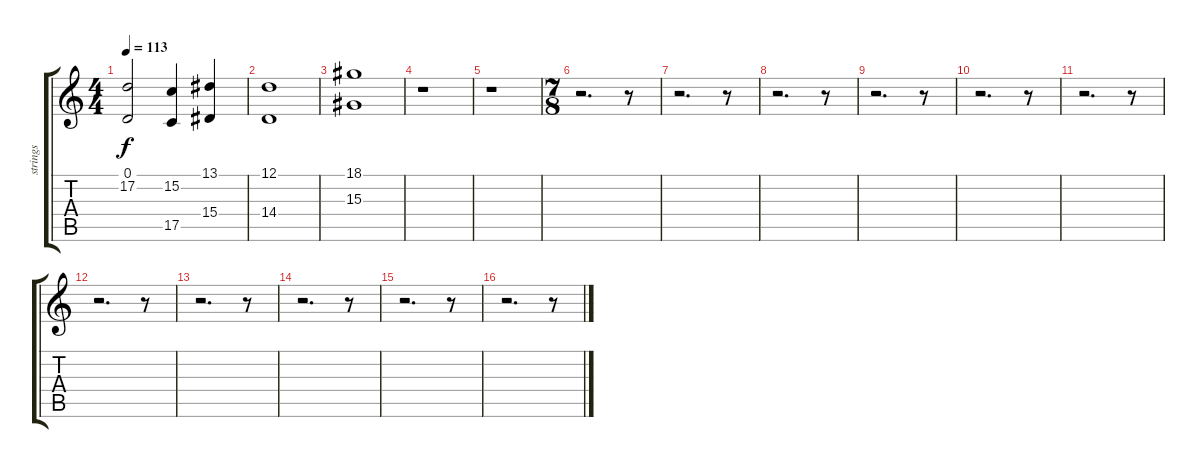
\track ("strings" "strings") {instrument stringensemble1}
\staff {score tabs}
\tuning (D4 A3 F3 C3 G2 D2) {hide}
\ts (4 4)
\tempo 113
\clef g2
\ks c
(0.1 17.2).2{dy f} (15.2 17.5).4 (13.1 15.4).4 |
(12.1 14.4).1 |
(18.1 15.3).1 |
r.1 |
r.1 |
\ts (7 8)
r.2{d} r.8 |
r.2{d} r.8 |
r.2{d} r.8 |
r.2{d} r.8 |
r.2{d} r.8 |
r.2{d} r.8 |
r.2{d} r.8 |
r.2{d} r.8 |
r.2{d} r.8 |
r.2{d} r.8 |
r.2{d} r.8
